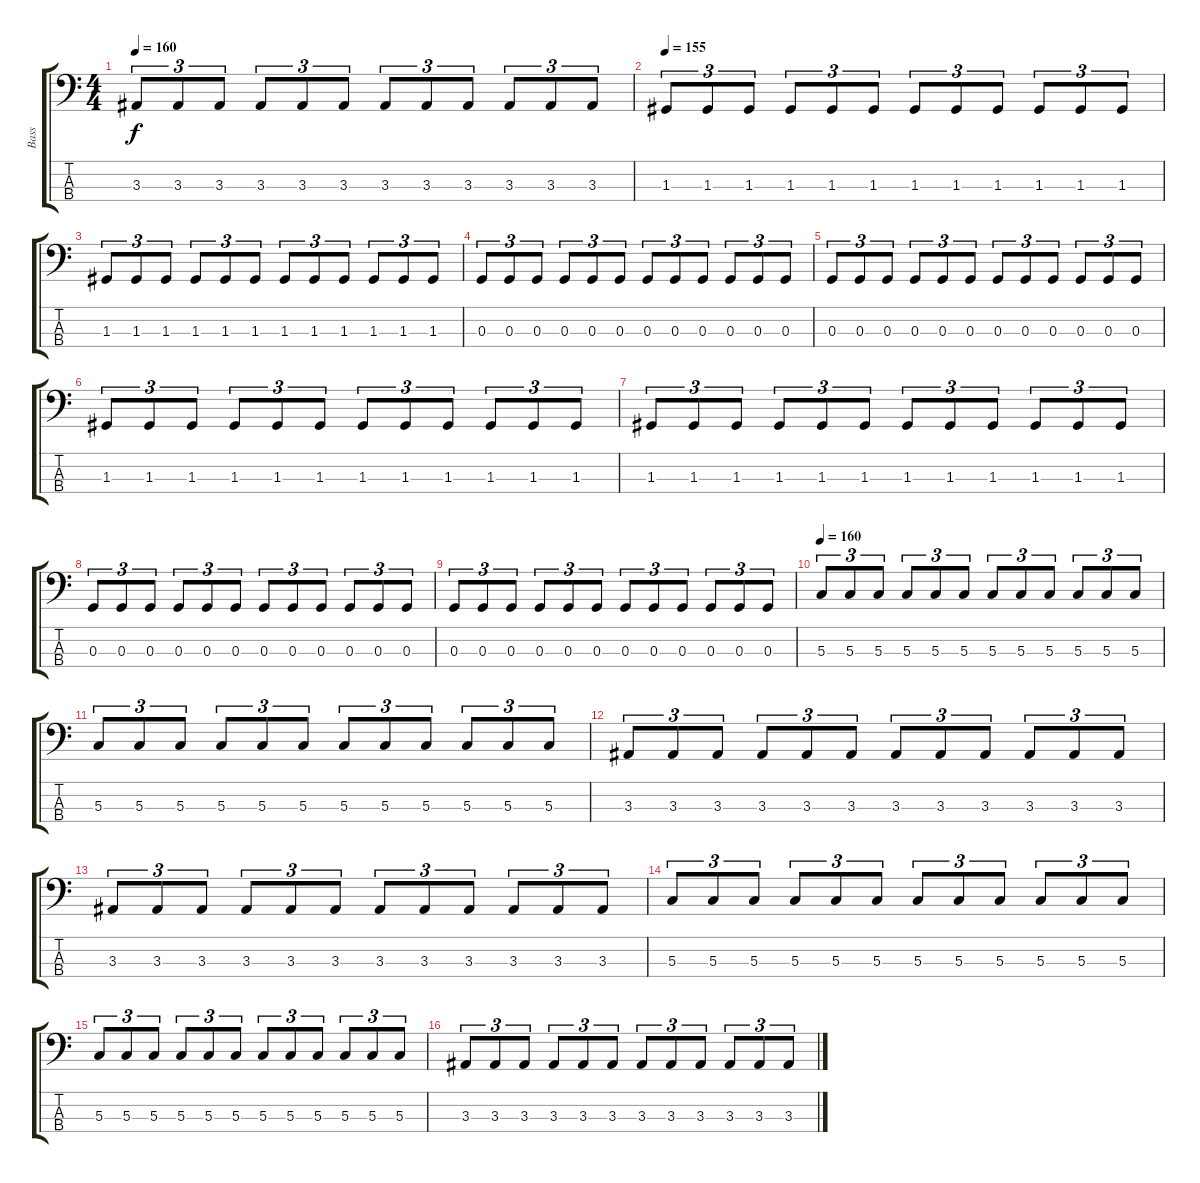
\track ("Bass" "Bass") {instrument electricbasspick}
\staff {score tabs}
\tuning (F2 C2 G1 D1) {hide}
\ts (4 4)
\tempo 160
\clef f4
\ks c
3.3.8{tu (3 2) dy f} 3.3.8{tu (3 2)} 3.3.8{tu (3 2)} 3.3.8{tu (3 2)} 3.3.8{tu (3 2)} 3.3.8{tu (3 2)} 3.3.8{tu (3 2)} 3.3.8{tu (3 2)} 3.3.8{tu (3 2)} 3.3.8{tu (3 2)} 3.3.8{tu (3 2)} 3.3.8{tu (3 2)} |
\tempo 155
1.3.8{tu (3 2)} 1.3.8{tu (3 2)} 1.3.8{tu (3 2)} 1.3.8{tu (3 2)} 1.3.8{tu (3 2)} 1.3.8{tu (3 2)} 1.3.8{tu (3 2)} 1.3.8{tu (3 2)} 1.3.8{tu (3 2)} 1.3.8{tu (3 2)} 1.3.8{tu (3 2)} 1.3.8{tu (3 2)} |
1.3.8{tu (3 2)} 1.3.8{tu (3 2)} 1.3.8{tu (3 2)} 1.3.8{tu (3 2)} 1.3.8{tu (3 2)} 1.3.8{tu (3 2)} 1.3.8{tu (3 2)} 1.3.8{tu (3 2)} 1.3.8{tu (3 2)} 1.3.8{tu (3 2)} 1.3.8{tu (3 2)} 1.3.8{tu (3 2)} |
0.3.8{tu (3 2)} 0.3.8{tu (3 2)} 0.3.8{tu (3 2)} 0.3.8{tu (3 2)} 0.3.8{tu (3 2)} 0.3.8{tu (3 2)} 0.3.8{tu (3 2)} 0.3.8{tu (3 2)} 0.3.8{tu (3 2)} 0.3.8{tu (3 2)} 0.3.8{tu (3 2)} 0.3.8{tu (3 2)} |
0.3.8{tu (3 2)} 0.3.8{tu (3 2)} 0.3.8{tu (3 2)} 0.3.8{tu (3 2)} 0.3.8{tu (3 2)} 0.3.8{tu (3 2)} 0.3.8{tu (3 2)} 0.3.8{tu (3 2)} 0.3.8{tu (3 2)} 0.3.8{tu (3 2)} 0.3.8{tu (3 2)} 0.3.8{tu (3 2)} |
1.3.8{tu (3 2)} 1.3.8{tu (3 2)} 1.3.8{tu (3 2)} 1.3.8{tu (3 2)} 1.3.8{tu (3 2)} 1.3.8{tu (3 2)} 1.3.8{tu (3 2)} 1.3.8{tu (3 2)} 1.3.8{tu (3 2)} 1.3.8{tu (3 2)} 1.3.8{tu (3 2)} 1.3.8{tu (3 2)} |
1.3.8{tu (3 2)} 1.3.8{tu (3 2)} 1.3.8{tu (3 2)} 1.3.8{tu (3 2)} 1.3.8{tu (3 2)} 1.3.8{tu (3 2)} 1.3.8{tu (3 2)} 1.3.8{tu (3 2)} 1.3.8{tu (3 2)} 1.3.8{tu (3 2)} 1.3.8{tu (3 2)} 1.3.8{tu (3 2)} |
0.3.8{tu (3 2)} 0.3.8{tu (3 2)} 0.3.8{tu (3 2)} 0.3.8{tu (3 2)} 0.3.8{tu (3 2)} 0.3.8{tu (3 2)} 0.3.8{tu (3 2)} 0.3.8{tu (3 2)} 0.3.8{tu (3 2)} 0.3.8{tu (3 2)} 0.3.8{tu (3 2)} 0.3.8{tu (3 2)} |
0.3.8{tu (3 2)} 0.3.8{tu (3 2)} 0.3.8{tu (3 2)} 0.3.8{tu (3 2)} 0.3.8{tu (3 2)} 0.3.8{tu (3 2)} 0.3.8{tu (3 2)} 0.3.8{tu (3 2)} 0.3.8{tu (3 2)} 0.3.8{tu (3 2)} 0.3.8{tu (3 2)} 0.3.8{tu (3 2)} |
\tempo 160
5.3.8{tu (3 2)} 5.3.8{tu (3 2)} 5.3.8{tu (3 2)} 5.3.8{tu (3 2)} 5.3.8{tu (3 2)} 5.3.8{tu (3 2)} 5.3.8{tu (3 2)} 5.3.8{tu (3 2)} 5.3.8{tu (3 2)} 5.3.8{tu (3 2)} 5.3.8{tu (3 2)} 5.3.8{tu (3 2)} |
5.3.8{tu (3 2)} 5.3.8{tu (3 2)} 5.3.8{tu (3 2)} 5.3.8{tu (3 2)} 5.3.8{tu (3 2)} 5.3.8{tu (3 2)} 5.3.8{tu (3 2)} 5.3.8{tu (3 2)} 5.3.8{tu (3 2)} 5.3.8{tu (3 2)} 5.3.8{tu (3 2)} 5.3.8{tu (3 2)} |
3.3.8{tu (3 2)} 3.3.8{tu (3 2)} 3.3.8{tu (3 2)} 3.3.8{tu (3 2)} 3.3.8{tu (3 2)} 3.3.8{tu (3 2)} 3.3.8{tu (3 2)} 3.3.8{tu (3 2)} 3.3.8{tu (3 2)} 3.3.8{tu (3 2)} 3.3.8{tu (3 2)} 3.3.8{tu (3 2)} |
3.3.8{tu (3 2)} 3.3.8{tu (3 2)} 3.3.8{tu (3 2)} 3.3.8{tu (3 2)} 3.3.8{tu (3 2)} 3.3.8{tu (3 2)} 3.3.8{tu (3 2)} 3.3.8{tu (3 2)} 3.3.8{tu (3 2)} 3.3.8{tu (3 2)} 3.3.8{tu (3 2)} 3.3.8{tu (3 2)} |
5.3.8{tu (3 2)} 5.3.8{tu (3 2)} 5.3.8{tu (3 2)} 5.3.8{tu (3 2)} 5.3.8{tu (3 2)} 5.3.8{tu (3 2)} 5.3.8{tu (3 2)} 5.3.8{tu (3 2)} 5.3.8{tu (3 2)} 5.3.8{tu (3 2)} 5.3.8{tu (3 2)} 5.3.8{tu (3 2)} |
5.3.8{tu (3 2)} 5.3.8{tu (3 2)} 5.3.8{tu (3 2)} 5.3.8{tu (3 2)} 5.3.8{tu (3 2)} 5.3.8{tu (3 2)} 5.3.8{tu (3 2)} 5.3.8{tu (3 2)} 5.3.8{tu (3 2)} 5.3.8{tu (3 2)} 5.3.8{tu (3 2)} 5.3.8{tu (3 2)} |
3.3.8{tu (3 2)} 3.3.8{tu (3 2)} 3.3.8{tu (3 2)} 3.3.8{tu (3 2)} 3.3.8{tu (3 2)} 3.3.8{tu (3 2)} 3.3.8{tu (3 2)} 3.3.8{tu (3 2)} 3.3.8{tu (3 2)} 3.3.8{tu (3 2)} 3.3.8{tu (3 2)} 3.3.8{tu (3 2)}
